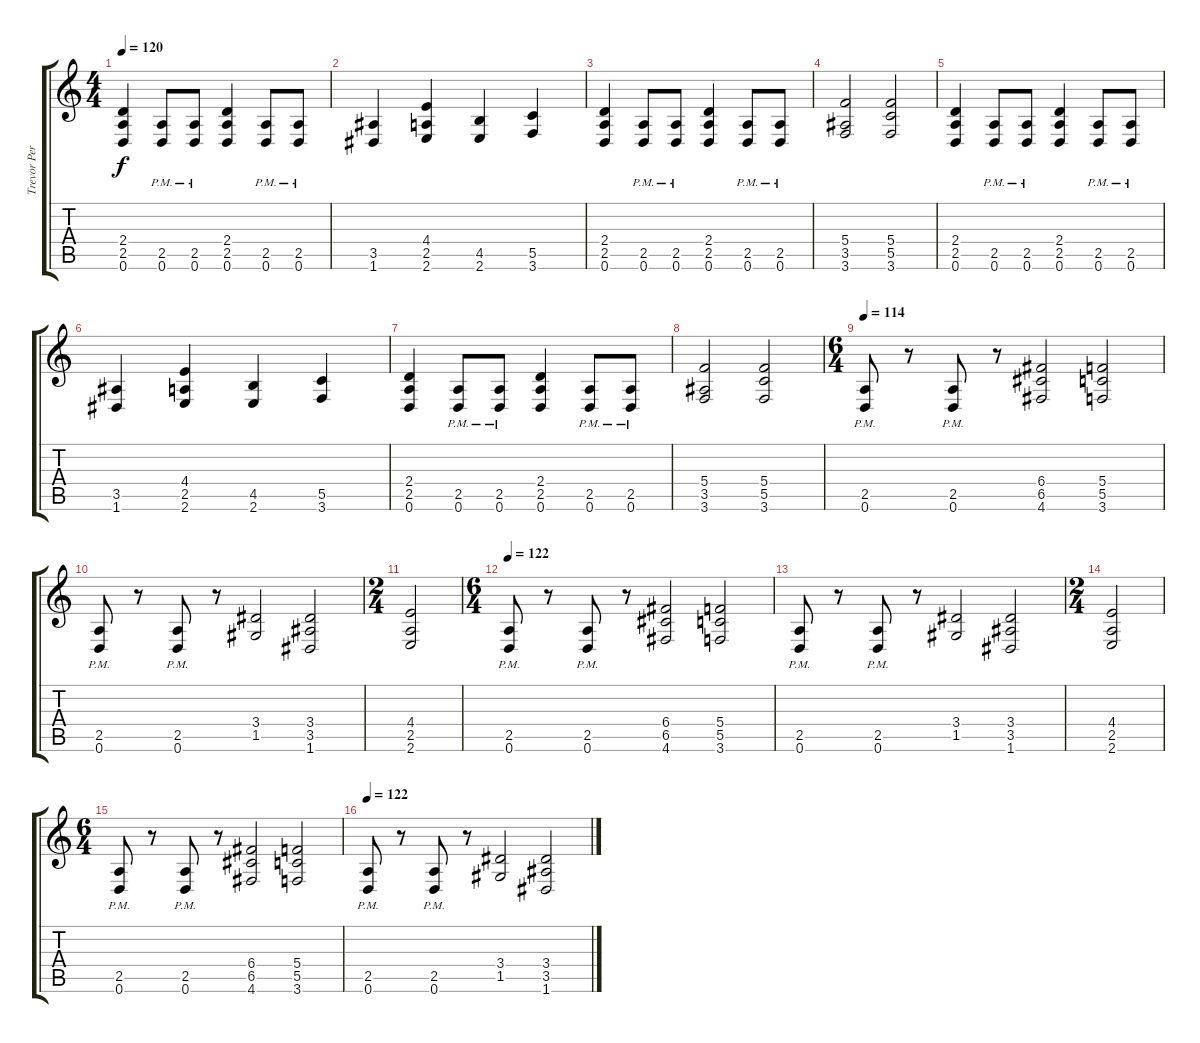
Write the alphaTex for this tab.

\track ("Trevor Peres (Rhythm)" "Trevor Per") {instrument distortionguitar}
\staff {score tabs}
\tuning (D4 A3 F3 C3 G2 D2) {hide}
\ts (4 4)
\tempo 120
\clef g2
\ks c
(2.4 2.5 0.6).4{dy f} (2.5{pm} 0.6).8 (2.5{pm} 0.6).8 (2.4 2.5 0.6).4 (2.5{pm} 0.6).8 (2.5{pm} 0.6).8 |
(3.5 1.6).4 (4.4 2.5 2.6).4 (4.5 2.6).4 (5.5 3.6).4 |
(2.4 2.5 0.6).4 (2.5{pm} 0.6).8 (2.5{pm} 0.6).8 (2.4 2.5 0.6).4 (2.5{pm} 0.6).8 (2.5{pm} 0.6).8 |
(5.4 3.5 3.6).2 (5.4 5.5 3.6).2 |
(2.4 2.5 0.6).4 (2.5{pm} 0.6).8 (2.5{pm} 0.6).8 (2.4 2.5 0.6).4 (2.5{pm} 0.6).8 (2.5{pm} 0.6).8 |
(3.5 1.6).4 (4.4 2.5 2.6).4 (4.5 2.6).4 (5.5 3.6).4 |
(2.4 2.5 0.6).4 (2.5{pm} 0.6).8 (2.5{pm} 0.6).8 (2.4 2.5 0.6).4 (2.5{pm} 0.6).8 (2.5{pm} 0.6).8 |
(5.4 3.5 3.6).2 (5.4 5.5 3.6).2 |
\ts (6 4)
\tempo 114
(2.5{pm} 0.6).8 r.8 (2.5{pm} 0.6).8 r.8 (6.4 6.5 4.6).2 (5.4 5.5 3.6).2 |
(2.5{pm} 0.6).8 r.8 (2.5{pm} 0.6).8 r.8 (3.4 1.5).2 (3.4 3.5 1.6).2 |
\ts (2 4)
(4.4 2.5 2.6).2 |
\ts (6 4)
\tempo 122
(2.5{pm} 0.6).8 r.8 (2.5{pm} 0.6).8 r.8 (6.4 6.5 4.6).2 (5.4 5.5 3.6).2 |
(2.5{pm} 0.6).8 r.8 (2.5{pm} 0.6).8 r.8 (3.4 1.5).2 (3.4 3.5 1.6).2 |
\ts (2 4)
(4.4 2.5 2.6).2 |
\ts (6 4)
(2.5{pm} 0.6).8 r.8 (2.5{pm} 0.6).8 r.8 (6.4 6.5 4.6).2 (5.4 5.5 3.6).2 |
\tempo 122
(2.5{pm} 0.6).8 r.8 (2.5{pm} 0.6).8 r.8 (3.4 1.5).2 (3.4 3.5 1.6).2
